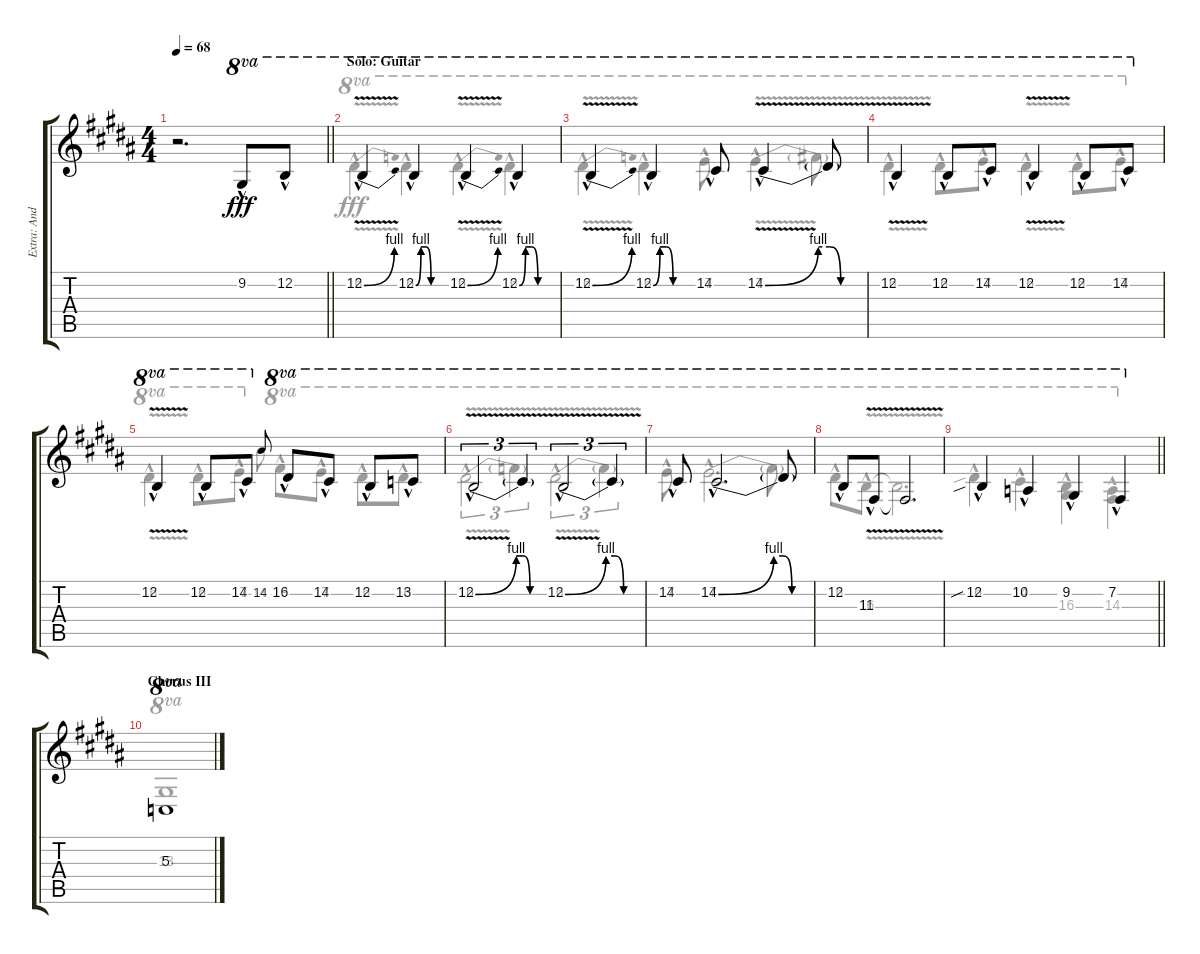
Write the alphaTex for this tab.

\track ("Extra: Andrew" "Extra: And") {instrument tenorsax}
\staff {score tabs}
\tuning (E4 B3 G3 D3 A2 E2) {hide}
\voice
\ts (4 4)
\tempo 68
\clef g2
\barLineRight lightlight
\ks b
r.2{d dy fff volume 16 instrument tenorsax} 9.2{hac}.8{ot 8va} 12.2{hac}.8{ot 8va} |
\section ("" "Solo: Guitar")
12.2{be (bend 0 0 60 4) v hac}.4{ot 8va instrument overdrivenguitar} 12.2{be (custom 0 0 10 4 20 4 30 0 60 0) hac}.4{ot 8va} 12.2{be (bend 0 0 60 4) v hac}.4{ot 8va} 12.2{be (custom 0 0 10 4 20 4 30 0 60 0) hac}.4{ot 8va} |
12.2{be (bend 0 0 60 4) v hac}.4{ot 8va} 12.2{be (custom 0 0 10 4 20 4 30 0 60 0) hac}.4{ot 8va} 14.2{hac}.8{ot 8va} 14.2{be (bend 0 0 60 4) v hac}.4{ot 8va} 14.2{be (custom 0 4 15 4 30 0 60 0) t}.8{ot 8va} |
12.2{v hac}.4{ot 8va} 12.2{hac}.8{ot 8va} 14.2{hac}.8{ot 8va} 12.2{v hac}.4{ot 8va} 12.2{hac}.8{ot 8va} 14.2{hac}.8{ot 8va} |
12.2{v hac}.4{ot 8va} 12.2{hac}.8{ot 8va} 14.2{hac}.8{ot 8va} 14.2.8{gr onbeat} 16.2{hac}.8{ot 8va} 14.2{hac}.8{ot 8va} 12.2{hac}.8{ot 8va} 13.2{hac}.8{ot 8va} |
12.2{be (bend 0 0 60 4) v hac}.2{tu (3 2) ot 8va} 12.2{be (custom 0 4 15 4 30 0 60 0) t}.4{tu (3 2) ot 8va} 12.2{be (bend 0 0 60 4) v hac}.2{tu (3 2) ot 8va} 12.2{be (custom 0 4 15 4 30 0 60 0) t}.4{tu (3 2) ot 8va} |
14.2{hac}.8{ot 8va} 14.2{be (bend 0 0 60 4) hac}.2{d ot 8va} 14.2{be (custom 0 4 15 4 30 0 60 0) t}.8{ot 8va} |
12.2{hac}.8{ot 8va} 11.3{v hac}.8{ot 8va} 11.3{t}.2{d ot 8va} |
\barLineRight lightlight
12.2{sib hac}.4{ot 8va} 10.2{hac}.4{ot 8va} 9.2{hac}.4{ot 8va} 7.2{hac}.4{ot 8va} |
\section ("" "Chorus III")
5.3.1{ot 8va} |
|
|
|
|
|
\voice
\clef g2
\ottava regular
\simile none
\barLineRight lightlight
\ks b
|
16.2{be (bend 0 0 60 4) v hac}.4{ot 8va instrument overdrivenguitar} 16.2{be (custom 0 0 10 4 20 4 30 0 60 0) hac}.4{ot 8va} 16.2{be (bend 0 0 60 4) v hac}.4{ot 8va} 16.2{be (custom 0 0 10 4 20 4 30 0 60 0) hac}.4{ot 8va} |
16.2{be (bend 0 0 60 4) v hac}.4{ot 8va} 16.2{be (custom 0 0 10 4 20 4 30 0 60 0) hac}.4{ot 8va} 17.2{hac}.8{ot 8va} 17.2{be (bend 0 0 60 4) v hac}.4{ot 8va} 17.2{be (custom 0 4 15 4 30 0 60 0) t}.8{ot 8va} |
16.2{v hac}.4{ot 8va} 16.2{hac}.8{ot 8va} 17.2{hac}.8{ot 8va} 16.2{v hac}.4{ot 8va} 16.2{hac}.8{ot 8va} 17.2{hac}.8{ot 8va} |
16.2{v hac}.4{ot 8va} 16.2{hac}.8{ot 8va} 17.2{hac}.8{ot 8va} 14.2.8{gr onbeat} 19.2{hac}.8{ot 8va} 17.2{hac}.8{ot 8va} 16.2{hac}.8{ot 8va} 16.2{hac}.8{ot 8va} |
16.2{be (bend 0 0 60 4) v hac}.2{tu (3 2) ot 8va} 16.2{be (custom 0 4 15 4 30 0 60 0) t}.4{tu (3 2) ot 8va} 16.2{be (bend 0 0 60 4) v hac}.2{tu (3 2) ot 8va} 16.2{be (custom 0 4 15 4 30 0 60 0) t}.4{tu (3 2) ot 8va} |
17.2{hac}.8{ot 8va} 17.2{be (bend 0 0 60 4) hac}.2{d ot 8va} 17.2{be (custom 0 4 15 4 30 0 60 0) t}.8{ot 8va} |
16.2{hac}.8{ot 8va} 16.3{v hac}.8{ot 8va} 16.3{t}.2{d ot 8va} |
\barLineRight lightlight
16.2{sib hac}.4{ot 8va} 14.2{hac}.4{ot 8va} (9.2{hac} 16.3{hac}).4{ot 8va} (7.2{hac} 14.3{hac}).4{ot 8va} |
13.3.1{ot 8va} |
|
|
|
|
|
